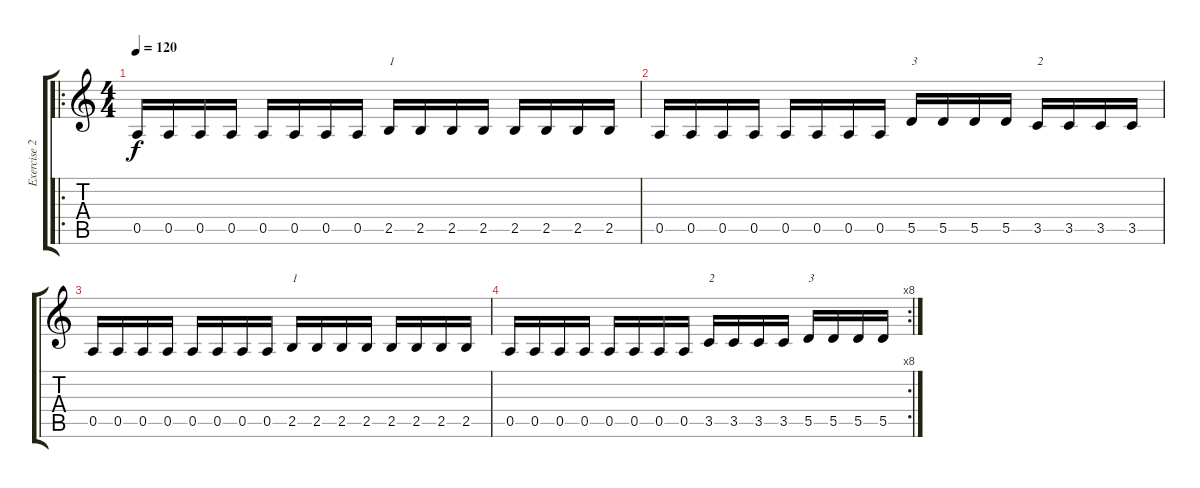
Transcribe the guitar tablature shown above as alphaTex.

\track ("Exercise 2" "Exercise 2") {instrument distortionguitar}
\staff {score tabs}
\tuning (E4 B3 G3 D3 A2 E2) {hide}
\ro
\ts (4 4)
\tempo 120
\clef g2
\ks c
0.5.16{dy f instrument distortionguitar} 0.5.16 0.5.16 0.5.16 0.5.16 0.5.16 0.5.16 0.5.16 2.5.16{txt "1"} 2.5.16 2.5.16 2.5.16 2.5.16 2.5.16 2.5.16 2.5.16 |
0.5.16 0.5.16 0.5.16 0.5.16 0.5.16 0.5.16 0.5.16 0.5.16 5.5.16{txt "3"} 5.5.16 5.5.16 5.5.16 3.5.16{txt "2"} 3.5.16 3.5.16 3.5.16 |
0.5.16 0.5.16 0.5.16 0.5.16 0.5.16 0.5.16 0.5.16 0.5.16 2.5.16{txt "1"} 2.5.16 2.5.16 2.5.16 2.5.16 2.5.16 2.5.16 2.5.16 |
\rc 8
0.5.16 0.5.16 0.5.16 0.5.16 0.5.16 0.5.16 0.5.16 0.5.16 3.5.16{txt "2"} 3.5.16 3.5.16 3.5.16 5.5.16{txt "3"} 5.5.16 5.5.16 5.5.16
